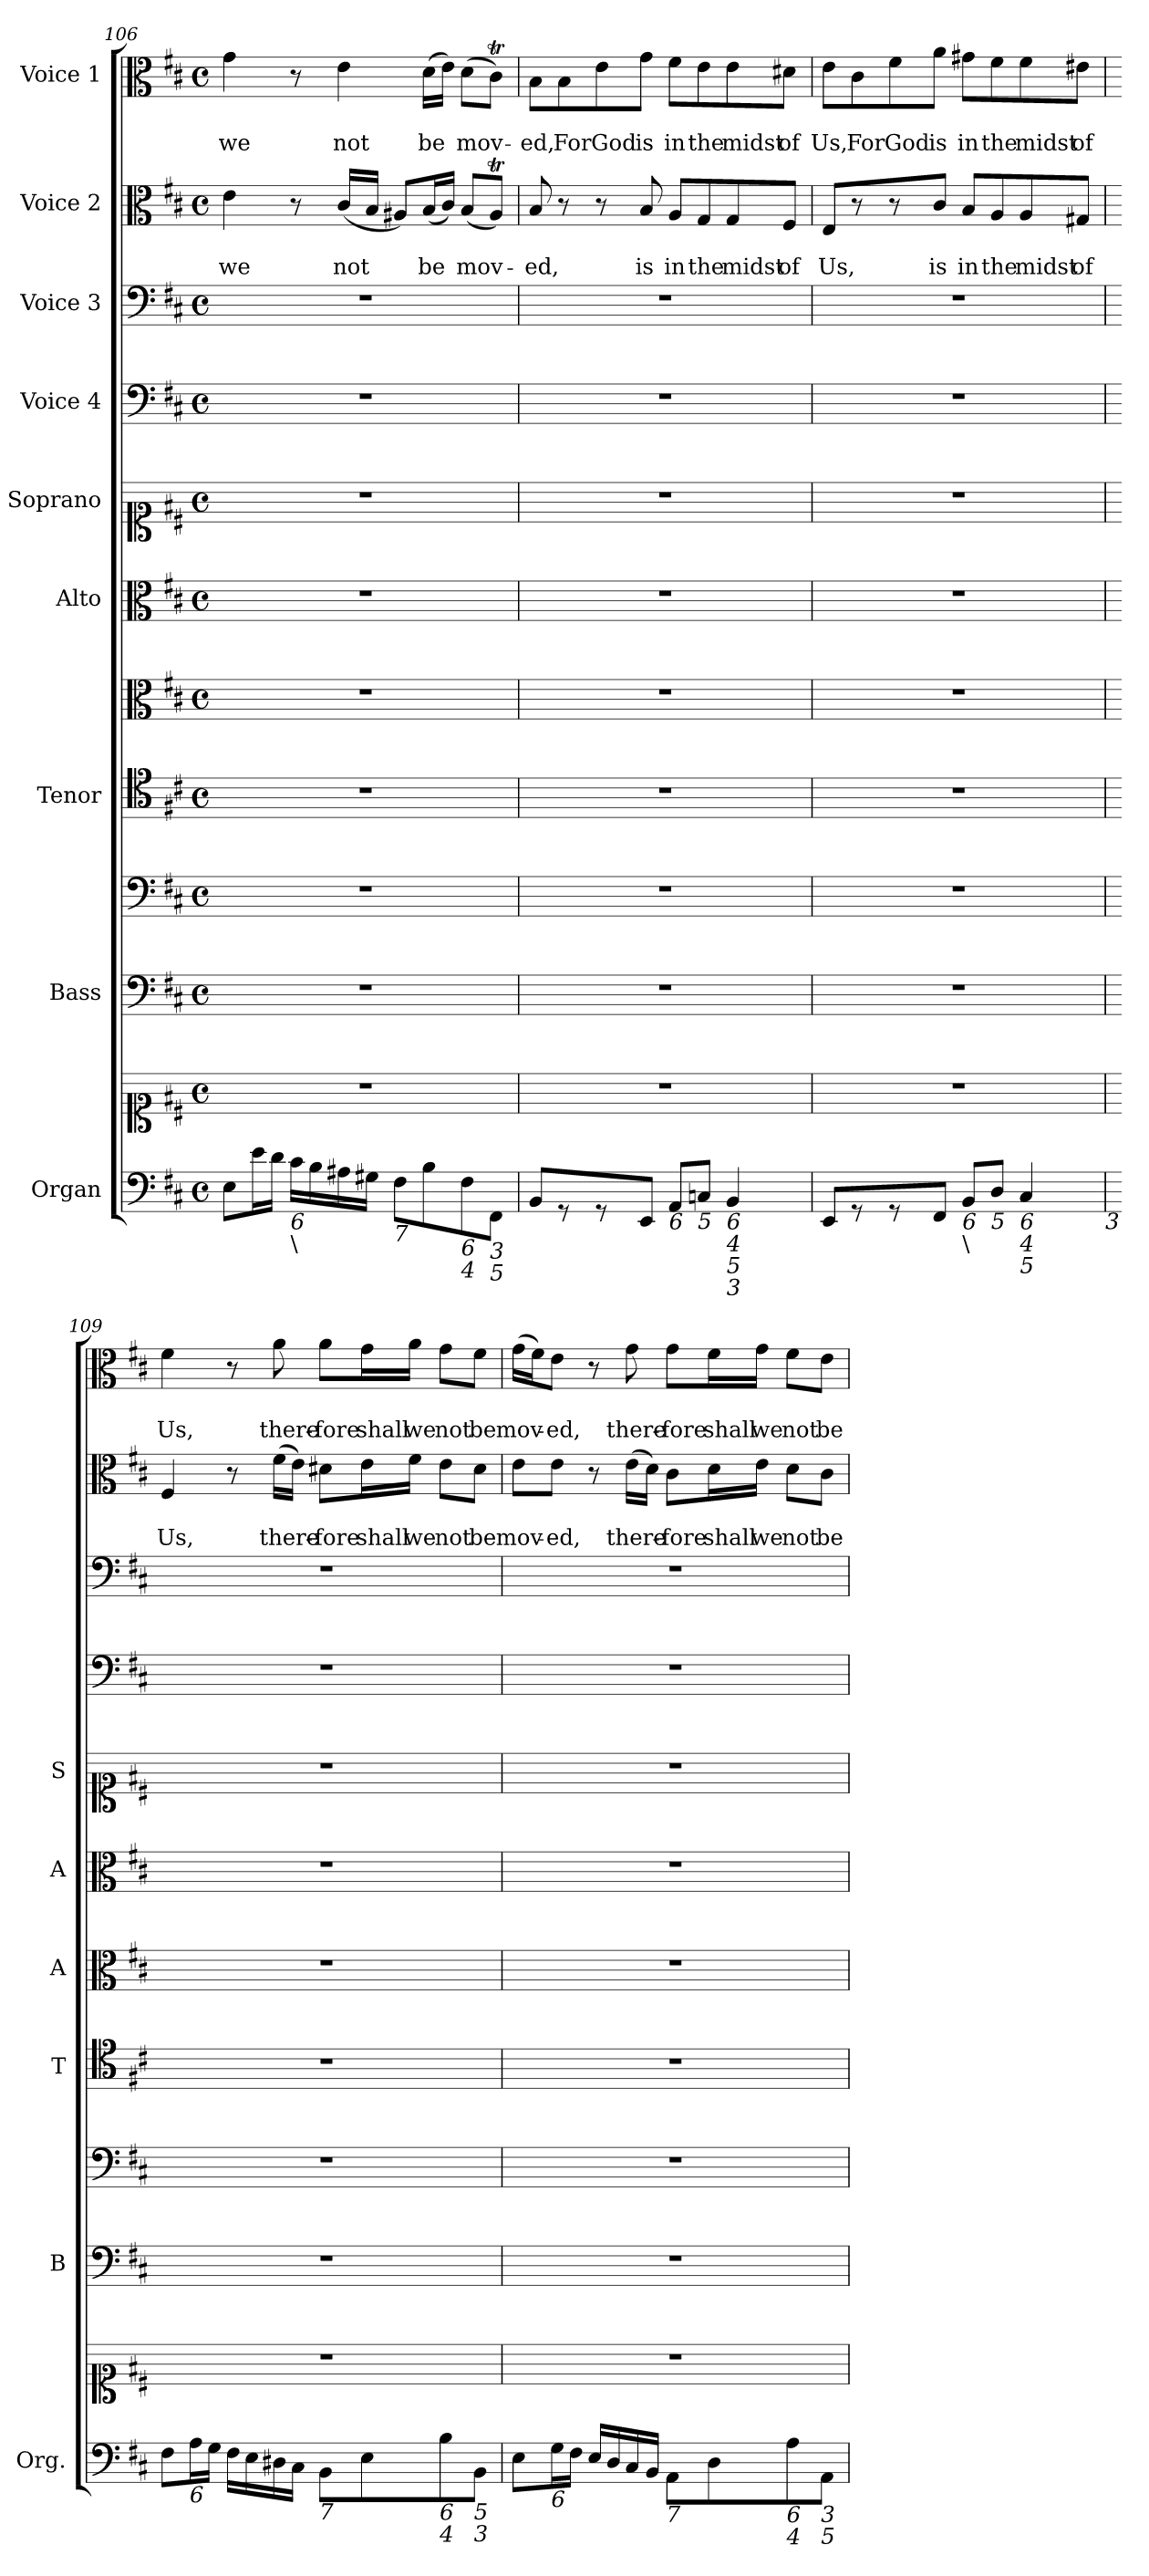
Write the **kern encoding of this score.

**kern	**kern	**kern	**kern	**kern	**kern	**kern	**kern	**kern	**kern	**kern	**text	**text	**kern	**text	**text
*part11	*part11	*part10	*part9	*part8	*part7	*part6	*part5	*part4	*part3	*part2	*part2	*part2	*part1	*part1	*part1
*staff12	*staff11	*staff10	*staff9	*staff8	*staff7	*staff6	*staff5	*staff4	*staff3	*staff2	*staff2	*staff2	*staff1	*staff1	*staff1
*I"Organ	*	*I"Bass	*	*I"Tenor	*	*I"Alto	*I"Soprano	*I"Voice 4	*I"Voice 3	*I"Voice 2	*	*	*I"Voice 1	*	*
*I'Org.	*	*I'B	*	*I'T	*I'A	*I'A	*I'S	*	*	*	*	*	*	*	*
*clefF4	*clefC1	*clefF4	*clefF4	*clefC4	*clefC3	*clefC3	*clefC1	*clefF4	*clefF4	*clefC3	*	*	*clefC3	*	*
*k[f#c#]	*k[f#c#]	*k[f#c#]	*k[f#c#]	*k[f#c#]	*k[f#c#]	*k[f#c#]	*k[f#c#]	*k[f#c#]	*k[f#c#]	*k[f#c#]	*	*	*k[f#c#]	*	*
*D:	*D:	*D:	*D:	*D:	*D:	*D:	*D:	*D:	*D:	*D:	*	*	*D:	*	*
*M4/4	*M4/4	*M4/4	*M4/4	*M4/4	*M4/4	*M4/4	*M4/4	*M4/4	*M4/4	*M4/4	*	*	*M4/4	*	*
*met(c)	*met(c)	*met(c)	*met(c)	*met(c)	*met(c)	*met(c)	*met(c)	*met(c)	*met(c)	*met(c)	*	*	*met(c)	*	*
=106	=106	=106	=106	=106	=106	=106	=106	=106	=106	=106	=106	=106	=106	=106	=106
!	!	!	!	!	!	!	!	!	!	!	!	!LO:LY:b	!	!	!LO:LY:b
8E\L	1r	1r	1r	1r	1r	1r	1r	1r	1r	4e\	.	we	4g\	.	we
16e\L	.	.	.	.	.	.	.	.	.	.	.	.	.	.	.
16d\JJ	.	.	.	.	.	.	.	.	.	.	.	.	.	.	.
!LO:TX:b:i:t=6	!	!	!	!	!	!	!	!	!	!	!	!	!	!	!
!LO:TX:b:t=\	!	!	!	!	!	!	!	!	!	!	!	!	!	!	!
16c#\LL	.	.	.	.	.	.	.	.	.	8r	.	.	8r	.	.
16B\	.	.	.	.	.	.	.	.	.	.	.	.	.	.	.
!	!	!	!	!	!	!	!	!	!	!	!	!LO:LY:b	!	!	!LO:LY:b
16A#X\	.	.	.	.	.	.	.	.	.	(<16c#/LL	.	not	4e\	.	not
16G#X\JJ	.	.	.	.	.	.	.	.	.	16B/JJ	.	.	.	.	.
!LO:TX:b:i:t=7	!	!	!	!	!	!	!	!	!	!	!	!	!	!	!
8F#\L	.	.	.	.	.	.	.	.	.	8A#X/L)	.	.	.	.	.
!	!	!	!	!	!	!	!	!	!	!	!	!LO:LY:b	!	!	!LO:LY:b
8B\	.	.	.	.	.	.	.	.	.	(<16B/L	.	be	(>16d\LL	.	be
.	.	.	.	.	.	.	.	.	.	16c#/JJ)	.	.	16e\JJ)	.	.
!LO:TX:b:i:t=6	!	!	!	!	!	!	!	!	!	!	!	!	!	!	!
!LO:TX:b:i:t=4	!	!	!	!	!	!	!	!	!	!	!	!	!	!	!
!	!	!	!	!	!	!	!	!	!	!	!	!LO:LY:b	!	!	!LO:LY:b
8F#\	.	.	.	.	.	.	.	.	.	(<8B/L	.	mov-	(>8d\L	.	mov-
!LO:TX:b:i:t=3	!	!	!	!	!	!	!	!	!	!	!	!	!	!	!
!LO:TX:b:i:t=5	!	!	!	!	!	!	!	!	!	!	!	!	!	!	!
8FF#\J	.	.	.	.	.	.	.	.	.	8A#t/J)	.	.	8c#t\J)	.	.
!!LO:PB:g=z
=107	=107	=107	=107	=107	=107	=107	=107	=107	=107	=107	=107	=107	=107	=107	=107
!	!	!	!	!	!	!	!	!	!	!	!	!LO:LY:b	!	!	!LO:LY:b
8BB/L	1r	1r	1r	1r	1r	1r	1r	1r	1r	8B/	.	-ed,	8B\L	.	-ed,
!	!	!	!	!	!	!	!	!	!	!	!	!	!	!	!LO:LY:b
8r	.	.	.	.	.	.	.	.	.	8r	.	.	8B\	.	For
!	!	!	!	!	!	!	!	!	!	!	!	!	!	!	!LO:LY:b
8r	.	.	.	.	.	.	.	.	.	8r	.	.	8e\	.	God
!	!	!	!	!	!	!	!	!	!	!	!	!LO:LY:b	!	!	!LO:LY:b
8EE/J	.	.	.	.	.	.	.	.	.	8B/	.	is	8g\J	.	is
!LO:TX:b:i:t=6	!	!	!	!	!	!	!	!	!	!	!	!	!	!	!
!	!	!	!	!	!	!	!	!	!	!	!	!LO:LY:b	!	!	!LO:LY:b
8AA/L	.	.	.	.	.	.	.	.	.	8A/L	.	in	8f#\L	.	in
!LO:TX:b:i:t=5	!	!	!	!	!	!	!	!	!	!	!	!	!	!	!
!	!	!	!	!	!	!	!	!	!	!	!	!LO:LY:b	!	!	!LO:LY:b
8Cn/J	.	.	.	.	.	.	.	.	.	8G/	.	the	8e\	.	the
!LO:TX:b:i:t=6	!	!	!	!	!	!	!	!	!	!	!	!	!	!	!
!LO:TX:b:i:t=4	!	!	!	!	!	!	!	!	!	!	!	!	!	!	!
!LO:TX:b:i:t=5	!	!	!	!	!	!	!	!	!	!	!	!	!	!	!
!LO:TX:b:i:t=3	!	!	!	!	!	!	!	!	!	!	!	!	!	!	!
!	!	!	!	!	!	!	!	!	!	!	!	!LO:LY:b	!	!	!LO:LY:b
4BB/	.	.	.	.	.	.	.	.	.	8G/	.	midst	8e\	.	midst
!	!	!	!	!	!	!	!	!	!	!	!	!LO:LY:b	!	!	!LO:LY:b
.	.	.	.	.	.	.	.	.	.	8F#/J	.	of	8d#X\J	.	of
=108	=108	=108	=108	=108	=108	=108	=108	=108	=108	=108	=108	=108	=108	=108	=108
!	!	!	!	!	!	!	!	!	!	!	!	!LO:LY:b	!	!	!LO:LY:b
8EE/L	1r	1r	1r	1r	1r	1r	1r	1r	1r	8E/L	.	Us,	8e\L	.	Us,
!	!	!	!	!	!	!	!	!	!	!	!	!	!	!	!LO:LY:b
8r	.	.	.	.	.	.	.	.	.	8r	.	.	8c#\	.	For
!	!	!	!	!	!	!	!	!	!	!	!	!	!	!	!LO:LY:b
8r	.	.	.	.	.	.	.	.	.	8r	.	.	8f#\	.	God
!	!	!	!	!	!	!	!	!	!	!	!	!LO:LY:b	!	!	!LO:LY:b
8FF#/J	.	.	.	.	.	.	.	.	.	8c#/J	.	is	8a\J	.	is
!LO:TX:b:i:t=6	!	!	!	!	!	!	!	!	!	!	!	!	!	!	!
!LO:TX:b:t=\	!	!	!	!	!	!	!	!	!	!	!	!	!	!	!
!	!	!	!	!	!	!	!	!	!	!	!	!LO:LY:b	!	!	!LO:LY:b
8BB/L	.	.	.	.	.	.	.	.	.	8B/L	.	in	8g#X\L	.	in
!LO:TX:b:i:t=5	!	!	!	!	!	!	!	!	!	!	!	!	!	!	!
!	!	!	!	!	!	!	!	!	!	!	!	!LO:LY:b	!	!	!LO:LY:b
8D/J	.	.	.	.	.	.	.	.	.	8A/	.	the	8f#\	.	the
!LO:TX:b:i:t=6	!	!	!	!	!	!	!	!	!	!	!	!	!	!	!
!LO:TX:b:i:t=4	!	!	!	!	!	!	!	!	!	!	!	!	!	!	!
!LO:TX:b:i:t=5	!	!	!	!	!	!	!	!	!	!	!	!	!	!	!
!	!	!	!	!	!	!	!	!	!	!	!	!LO:LY:b	!	!	!LO:LY:b
4C#/	.	.	.	.	.	.	.	.	.	8A/	.	midst	8f#\	.	midst
!	!	!	!	!	!	!	!	!	!	!	!	!LO:LY:b	!	!	!LO:LY:b
.	.	.	.	.	.	.	.	.	.	8G#X/J	.	of	8e#X\J	.	of
!LO:TX:b:i:t=3	!	!	!	!	!	!	!	!	!	!	!	!	!	!	!
=109	=109	=109	=109	=109	=109	=109	=109	=109	=109	=109	=109	=109	=109	=109	=109
!	!	!	!	!	!	!	!	!	!	!	!	!LO:LY:b	!	!	!LO:LY:b
8F#\L	1r	1r	1r	1r	1r	1r	1r	1r	1r	4F#/	.	Us,	4f#\	.	Us,
!LO:TX:b:i:t=6	!	!	!	!	!	!	!	!	!	!	!	!	!	!	!
16A\L	.	.	.	.	.	.	.	.	.	.	.	.	.	.	.
16G\JJ	.	.	.	.	.	.	.	.	.	.	.	.	.	.	.
16F#\LL	.	.	.	.	.	.	.	.	.	8r	.	.	8r	.	.
16E\	.	.	.	.	.	.	.	.	.	.	.	.	.	.	.
!	!	!	!	!	!	!	!	!	!	!	!	!LO:LY:b	!	!	!LO:LY:b
16D#X\	.	.	.	.	.	.	.	.	.	(>16f#\LL	.	there-	8a\	.	there-
16C#\JJ	.	.	.	.	.	.	.	.	.	16e\JJ)	.	.	.	.	.
!LO:TX:b:i:t=7	!	!	!	!	!	!	!	!	!	!	!	!	!	!	!
!	!	!	!	!	!	!	!	!	!	!	!	!LO:LY:b	!	!	!LO:LY:b
8BB\L	.	.	.	.	.	.	.	.	.	8d#X\L	.	-fore	8a\L	.	-fore
!	!	!	!	!	!	!	!	!	!	!	!	!LO:LY:b	!	!	!LO:LY:b
8E\	.	.	.	.	.	.	.	.	.	16e\L	.	shall	16g\L	.	shall
!	!	!	!	!	!	!	!	!	!	!	!	!LO:LY:b	!	!	!LO:LY:b
.	.	.	.	.	.	.	.	.	.	16f#\JJ	.	we	16a\JJ	.	we
!LO:TX:b:i:t=6	!	!	!	!	!	!	!	!	!	!	!	!	!	!	!
!LO:TX:b:i:t=4	!	!	!	!	!	!	!	!	!	!	!	!	!	!	!
!	!	!	!	!	!	!	!	!	!	!	!	!LO:LY:b	!	!	!LO:LY:b
8B\	.	.	.	.	.	.	.	.	.	8e\L	.	not	8g\L	.	not
!LO:TX:b:i:t=5	!	!	!	!	!	!	!	!	!	!	!	!	!	!	!
!LO:TX:b:i:t=3	!	!	!	!	!	!	!	!	!	!	!	!	!	!	!
!	!	!	!	!	!	!	!	!	!	!	!	!LO:LY:b	!	!	!LO:LY:b
8BB\J	.	.	.	.	.	.	.	.	.	8d#\J	.	be	8f#\J	.	be
!!LO:LB:g=z
=110	=110	=110	=110	=110	=110	=110	=110	=110	=110	=110	=110	=110	=110	=110	=110
!	!	!	!	!	!	!	!	!	!	!	!	!LO:LY:b	!	!	!LO:LY:b
8E\L	1r	1r	1r	1r	1r	1r	1r	1r	1r	8e\L	.	mov-	(>16g\LL	.	mov-
.	.	.	.	.	.	.	.	.	.	.	.	.	16f#\J)	.	.
!LO:TX:b:i:t=6	!	!	!	!	!	!	!	!	!	!	!	!	!	!	!
!	!	!	!	!	!	!	!	!	!	!	!	!LO:LY:b	!	!	!LO:LY:b
16G\L	.	.	.	.	.	.	.	.	.	8e\J	.	-ed,	8e\J	.	-ed,
16F#\JJ	.	.	.	.	.	.	.	.	.	.	.	.	.	.	.
16E/LL	.	.	.	.	.	.	.	.	.	8r	.	.	8r	.	.
16D/	.	.	.	.	.	.	.	.	.	.	.	.	.	.	.
!	!	!	!	!	!	!	!	!	!	!	!	!LO:LY:b	!	!	!LO:LY:b
16C#/	.	.	.	.	.	.	.	.	.	(>16e\LL	.	there-	8g\	.	there-
16BB/JJ	.	.	.	.	.	.	.	.	.	16d\JJ)	.	.	.	.	.
!LO:TX:b:i:t=7	!	!	!	!	!	!	!	!	!	!	!	!	!	!	!
!	!	!	!	!	!	!	!	!	!	!	!	!LO:LY:b	!	!	!LO:LY:b
8AA\L	.	.	.	.	.	.	.	.	.	8c#\L	.	-fore	8g\L	.	-fore
!	!	!	!	!	!	!	!	!	!	!	!	!LO:LY:b	!	!	!LO:LY:b
8D\	.	.	.	.	.	.	.	.	.	16d\L	.	shall	16f#\L	.	shall
!	!	!	!	!	!	!	!	!	!	!	!	!LO:LY:b	!	!	!LO:LY:b
.	.	.	.	.	.	.	.	.	.	16e\JJ	.	we	16g\JJ	.	we
!LO:TX:b:i:t=6	!	!	!	!	!	!	!	!	!	!	!	!	!	!	!
!LO:TX:b:i:t=4	!	!	!	!	!	!	!	!	!	!	!	!	!	!	!
!	!	!	!	!	!	!	!	!	!	!	!	!LO:LY:b	!	!	!LO:LY:b
8A\	.	.	.	.	.	.	.	.	.	8d\L	.	not	8f#\L	.	not
!LO:TX:b:i:t=3	!	!	!	!	!	!	!	!	!	!	!	!	!	!	!
!LO:TX:b:i:t=5	!	!	!	!	!	!	!	!	!	!	!	!	!	!	!
!	!	!	!	!	!	!	!	!	!	!	!	!LO:LY:b	!	!	!LO:LY:b
8AA\J	.	.	.	.	.	.	.	.	.	8c#\J	.	be	8e\J	.	be
=	=	=	=	=	=	=	=	=	=	=	=	=	=	=	=
*-	*-	*-	*-	*-	*-	*-	*-	*-	*-	*-	*-	*-	*-	*-	*-
